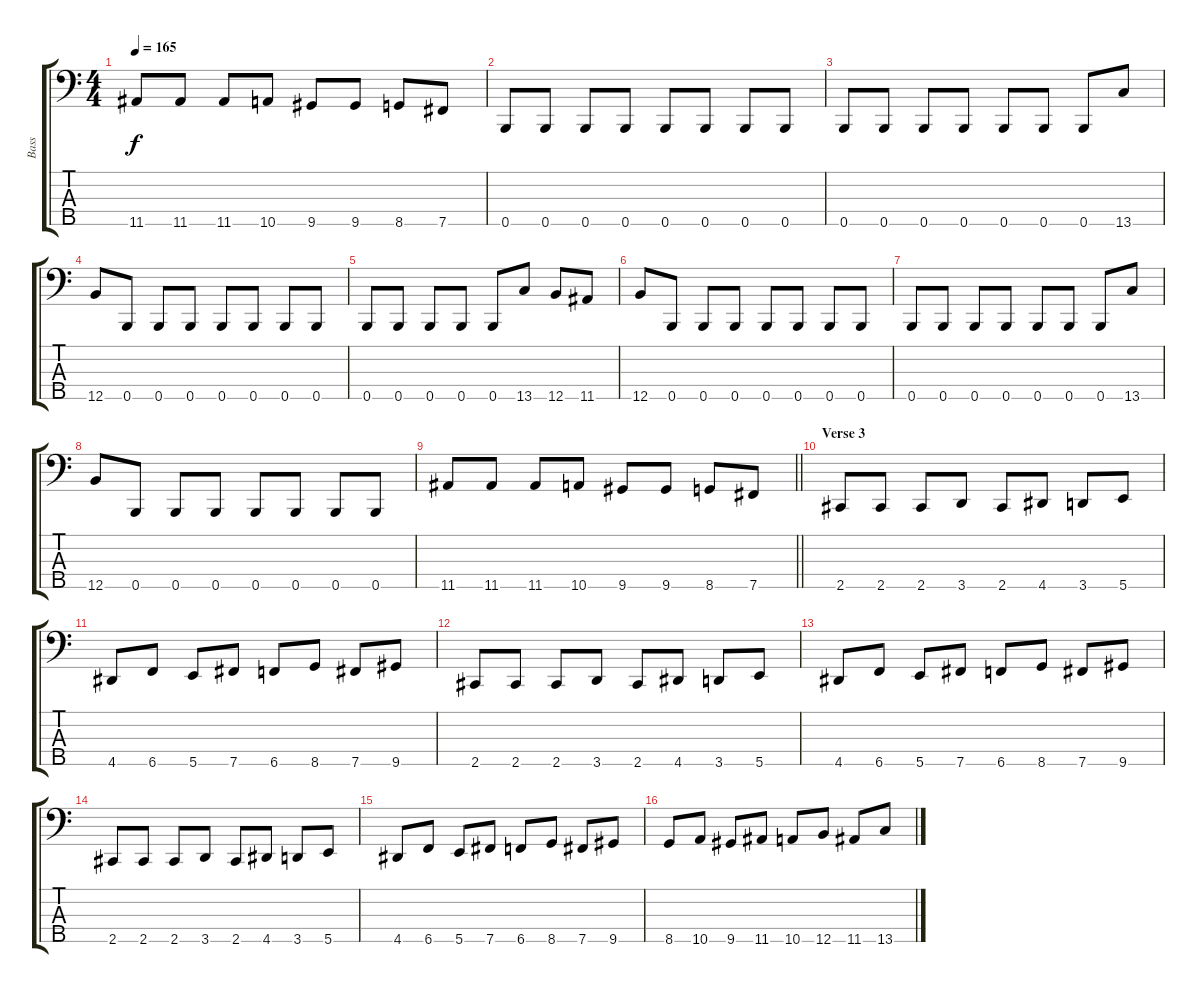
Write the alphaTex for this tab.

\track ("Bass" "Bass") {instrument electricbasspick}
\staff {score tabs}
\tuning (G2 D2 A1 E1 B0) {hide}
\ts (4 4)
\tempo 165
\clef f4
\ks c
11.5.8{dy f} 11.5.8 11.5.8 10.5.8 9.5.8 9.5.8 8.5.8 7.5.8 |
0.5.8 0.5.8 0.5.8 0.5.8 0.5.8 0.5.8 0.5.8 0.5.8 |
0.5.8 0.5.8 0.5.8 0.5.8 0.5.8 0.5.8 0.5.8 13.5.8 |
12.5.8 0.5.8 0.5.8 0.5.8 0.5.8 0.5.8 0.5.8 0.5.8 |
0.5.8 0.5.8 0.5.8 0.5.8 0.5.8 13.5.8 12.5.8 11.5.8 |
12.5.8 0.5.8 0.5.8 0.5.8 0.5.8 0.5.8 0.5.8 0.5.8 |
0.5.8 0.5.8 0.5.8 0.5.8 0.5.8 0.5.8 0.5.8 13.5.8 |
12.5.8 0.5.8 0.5.8 0.5.8 0.5.8 0.5.8 0.5.8 0.5.8 |
\barLineRight lightlight
11.5.8 11.5.8 11.5.8 10.5.8 9.5.8 9.5.8 8.5.8 7.5.8 |
\section ("" "Verse 3")
2.5.8 2.5.8 2.5.8 3.5.8 2.5.8 4.5.8 3.5.8 5.5.8 |
4.5.8 6.5.8 5.5.8 7.5.8 6.5.8 8.5.8 7.5.8 9.5.8 |
2.5.8 2.5.8 2.5.8 3.5.8 2.5.8 4.5.8 3.5.8 5.5.8 |
4.5.8 6.5.8 5.5.8 7.5.8 6.5.8 8.5.8 7.5.8 9.5.8 |
2.5.8 2.5.8 2.5.8 3.5.8 2.5.8 4.5.8 3.5.8 5.5.8 |
4.5.8 6.5.8 5.5.8 7.5.8 6.5.8 8.5.8 7.5.8 9.5.8 |
8.5.8 10.5.8 9.5.8 11.5.8 10.5.8 12.5.8 11.5.8 13.5.8
